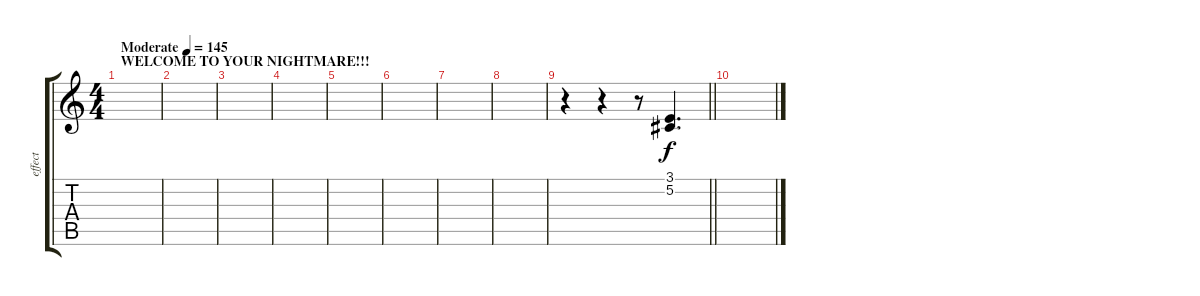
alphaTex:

\track ("effect" "effect") {instrument reversecymbal}
\staff {score tabs}
\tuning (Db4 Ab3 E3 B2 Gb2 B1) {hide}
\ts (4 4)
\section ("" "WELCOME TO YOUR NIGHTMARE!!!")
\tempo (145 "Moderate")
\clef g2
\ks c
|
|
|
|
|
|
|
|
\barLineRight lightlight
r.4 r.4 r.8 (3.1 5.2).4{d} |
\section ("" "")
